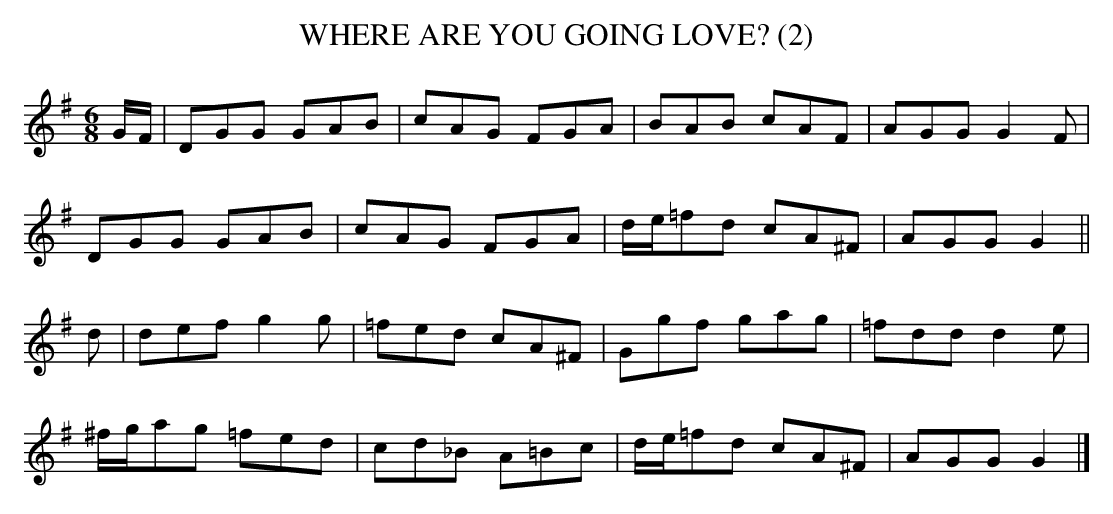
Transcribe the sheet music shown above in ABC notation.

X:1
T:WHERE ARE YOU GOING LOVE? (2)
Y:"with spirit"
M:6/8
L:1/8
K:G
G/F/|DGG GAB|cAG FGA|BAB cAF|AGG G2F|
DGG GAB|cAG FGA|d/e/=fd cA^F|AGG G2||
d|def g2g|=fed cA^F|Ggf gag|=fdd d2e|
^f/g/ag =fed|cd_B A=Bc|d/e/=fd cA^F|AGG G2|]
